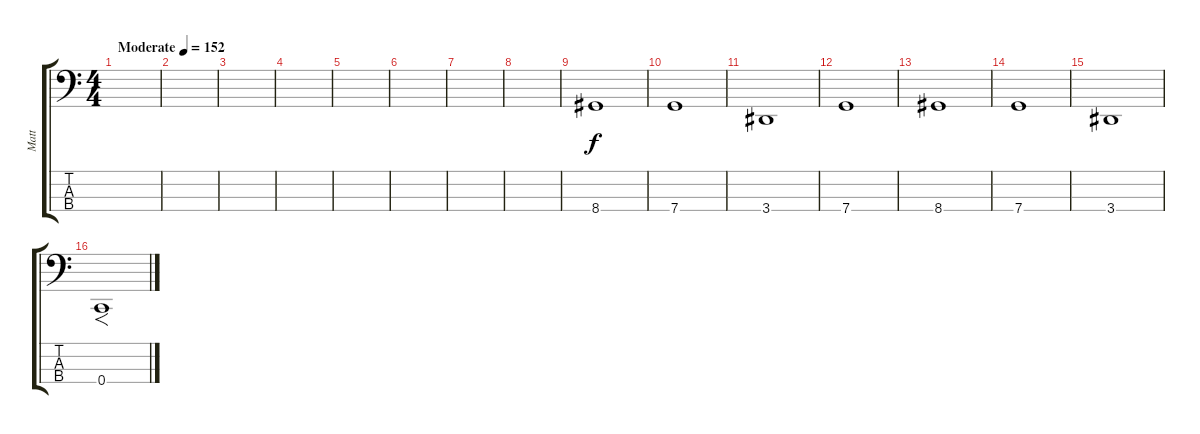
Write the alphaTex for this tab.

\track ("Matt" "Matt") {instrument electricbasspick}
\staff {score tabs}
\tuning (F2 C2 G1 C1) {hide}
\ts (4 4)
\tempo (152 "Moderate")
\clef f4
\ks c
|
|
|
|
|
|
|
|
8.4.1 |
7.4.1 |
3.4.1 |
7.4.1 |
8.4.1 |
7.4.1 |
3.4.1 |
0.4.1{f}
